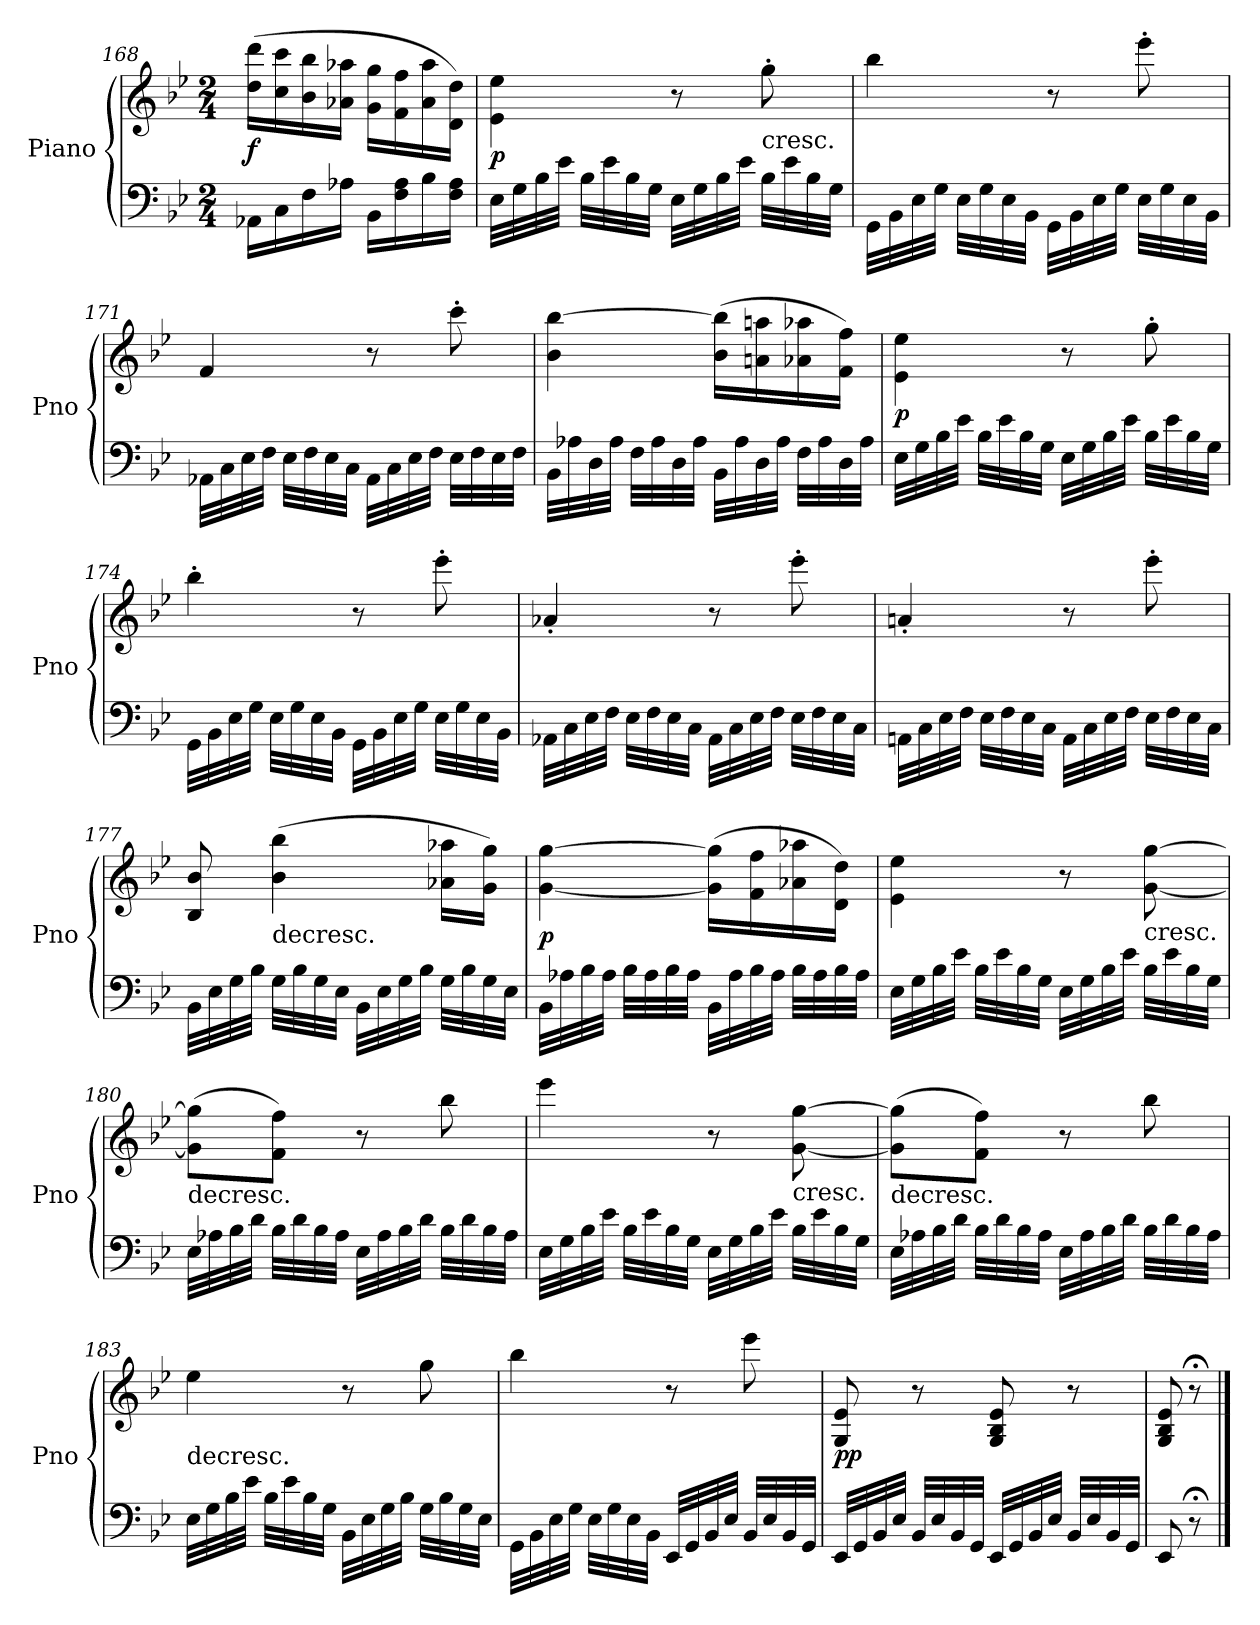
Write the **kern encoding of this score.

**kern	**kern	**dynam
*part1	*part1	*part1
*staff2	*staff1	*staff1/2
*I"Piano	*	*
*I'Pno	*	*
*clefF4	*clefG2	*
*k[b-e-]	*k[b-e-]	*
*M2/4	*M2/4	*
=168	=168	=168
16AA-X\LL	(16dd\ 16ddd\LL	f
16C\	16cc\ 16ccc\	.
16F\	16b-\ 16bb-\	.
16A-X\JJ	16a-X\ 16aa-X\JJ	.
16BB-\LL	16g\ 16gg\LL	.
16F\ 16A-\	16f\ 16ff\	.
16B-\	16a-\ 16aa-\	.
16F\ 16A-\JJ	16d\ 16dd\JJ)	.
=169	=169	=169
32E-\LLL	4e-\ 4ee-\	p
32G\	.	.
32B-\	.	.
32e-\JJJ	.	.
32B-\LLL	.	.
32e-\	.	.
32B-\	.	.
32G\JJJ	.	.
32E-\LLL	8r	.
32G\	.	.
32B-\	.	.
32e-\JJJ	.	.
!	!LO:TX:c:t=cresc.	!
32B-\LLL	8gg'\	.
32e-\	.	.
32B-\	.	.
32G\JJJ	.	.
=170	=170	=170
32GG\LLL	4bb-\	.
32BB-\	.	.
32E-\	.	.
32G\JJJ	.	.
32E-\LLL	.	.
32G\	.	.
32E-\	.	.
32BB-\JJJ	.	.
32GG\LLL	8r	.
32BB-\	.	.
32E-\	.	.
32G\JJJ	.	.
32E-\LLL	8eee-'\	.
32G\	.	.
32E-\	.	.
32BB-\JJJ	.	.
=171	=171	=171
32AA-X\LLL	4f/	.
32C\	.	.
32E-\	.	.
32F\JJJ	.	.
32E-\LLL	.	.
32F\	.	.
32E-\	.	.
32C\JJJ	.	.
32AA-\LLL	8r	.
32C\	.	.
32E-\	.	.
32F\JJJ	.	.
32E-\LLL	8ccc'\	.
32F\	.	.
32E-\	.	.
32F\JJJ	.	.
=172	=172	=172
32BB-\LLL	4b-\ [4bb-\	.
32A-X\	.	.
32D\	.	.
32A-\JJJ	.	.
32F\LLL	.	.
32A-\	.	.
32D\	.	.
32A-\JJJ	.	.
32BB-\LLL	(16b-\ 16bb-]\LL	.
32A-\	.	.
32D\	16an\ 16aan\	.
32A-\JJJ	.	.
32F\LLL	16a-X\ 16aa-X\	.
32A-\	.	.
32D\	16f\ 16ff\JJ)	.
32A-\JJJ	.	.
=173	=173	=173
32E-\LLL	4e-\ 4ee-\	p
32G\	.	.
32B-\	.	.
32e-\JJJ	.	.
32B-\LLL	.	.
32e-\	.	.
32B-\	.	.
32G\JJJ	.	.
32E-\LLL	8r	.
32G\	.	.
32B-\	.	.
32e-\JJJ	.	.
32B-\LLL	8gg'\	.
32e-\	.	.
32B-\	.	.
32G\JJJ	.	.
=174	=174	=174
32GG\LLL	4bb-'\	.
32BB-\	.	.
32E-\	.	.
32G\JJJ	.	.
32E-\LLL	.	.
32G\	.	.
32E-\	.	.
32BB-\JJJ	.	.
32GG\LLL	8r	.
32BB-\	.	.
32E-\	.	.
32G\JJJ	.	.
32E-\LLL	8eee-'\	.
32G\	.	.
32E-\	.	.
32BB-\JJJ	.	.
=175	=175	=175
32AA-X\LLL	4a-X'/	.
32C\	.	.
32E-\	.	.
32F\JJJ	.	.
32E-\LLL	.	.
32F\	.	.
32E-\	.	.
32C\JJJ	.	.
32AA-\LLL	8r	.
32C\	.	.
32E-\	.	.
32F\JJJ	.	.
32E-\LLL	8eee-'\	.
32F\	.	.
32E-\	.	.
32C\JJJ	.	.
=176	=176	=176
32AAn\LLL	4an'/	.
32C\	.	.
32E-\	.	.
32F\JJJ	.	.
32E-\LLL	.	.
32F\	.	.
32E-\	.	.
32C\JJJ	.	.
32AA\LLL	8r	.
32C\	.	.
32E-\	.	.
32F\JJJ	.	.
32E-\LLL	8eee-'\	.
32F\	.	.
32E-\	.	.
32C\JJJ	.	.
=177	=177	=177
32BB-\LLL	8B-/ 8b-/	.
32E-\	.	.
32G\	.	.
32B-\JJJ	.	.
!	!LO:TX:c:t=decresc.	!
32G\LLL	(4b-\ 4bb-\	.
32B-\	.	.
32G\	.	.
32E-\JJJ	.	.
32BB-\LLL	.	.
32E-\	.	.
32G\	.	.
32B-\JJJ	.	.
32G\LLL	16a-X\ 16aa-X\LL	.
32B-\	.	.
32G\	16g\ 16gg\JJ)	.
32E-\JJJ	.	.
=178	=178	=178
32BB-\LLL	[4g\ [4gg\	p
32A-X\	.	.
32B-\	.	.
32A-\JJJ	.	.
32B-\LLL	.	.
32A-\	.	.
32B-\	.	.
32A-\JJJ	.	.
32BB-\LLL	(16g]\ 16gg]\LL	.
32A-\	.	.
32B-\	16f\ 16ff\	.
32A-\JJJ	.	.
32B-\LLL	16a-X\ 16aa-X\	.
32A-\	.	.
32B-\	16d\ 16dd\JJ)	.
32A-\JJJ	.	.
=179	=179	=179
32E-\LLL	4e-\ 4ee-\	.
32G\	.	.
32B-\	.	.
32e-\JJJ	.	.
32B-\LLL	.	.
32e-\	.	.
32B-\	.	.
32G\JJJ	.	.
32E-\LLL	8r	.
32G\	.	.
32B-\	.	.
32e-\JJJ	.	.
!	!LO:TX:c:t=cresc.	!
32B-\LLL	[8g\ [8gg\	.
32e-\	.	.
32B-\	.	.
32G\JJJ	.	.
=180	=180	=180
!	!LO:TX:c:t=decresc.	!
32E-\LLL	(8g]\ 8gg]\L	.
32A-X\	.	.
32B-\	.	.
32d\JJJ	.	.
32B-\LLL	8f\ 8ff\J)	.
32d\	.	.
32B-\	.	.
32A-\JJJ	.	.
32E-\LLL	8r	.
32A-\	.	.
32B-\	.	.
32d\JJJ	.	.
32B-\LLL	8bb-\	.
32d\	.	.
32B-\	.	.
32A-\JJJ	.	.
=181	=181	=181
32E-\LLL	4eee-\	.
32G\	.	.
32B-\	.	.
32e-\JJJ	.	.
32B-\LLL	.	.
32e-\	.	.
32B-\	.	.
32G\JJJ	.	.
32E-\LLL	8r	.
32G\	.	.
32B-\	.	.
32e-\JJJ	.	.
!	!LO:TX:c:t=cresc.	!
32B-\LLL	[8g\ [8gg\	.
32e-\	.	.
32B-\	.	.
32G\JJJ	.	.
=182	=182	=182
!	!LO:TX:c:t=decresc.	!
32E-\LLL	(8g]\ 8gg]\L	.
32A-X\	.	.
32B-\	.	.
32d\JJJ	.	.
32B-\LLL	8f\ 8ff\J)	.
32d\	.	.
32B-\	.	.
32A-\JJJ	.	.
32E-\LLL	8r	.
32A-\	.	.
32B-\	.	.
32d\JJJ	.	.
32B-\LLL	8bb-\	.
32d\	.	.
32B-\	.	.
32A-\JJJ	.	.
=183	=183	=183
!	!LO:TX:c:t=decresc.	!
32E-\LLL	4ee-\	.
32G\	.	.
32B-\	.	.
32e-\JJJ	.	.
32B-\LLL	.	.
32e-\	.	.
32B-\	.	.
32G\JJJ	.	.
32BB-\LLL	8r	.
32E-\	.	.
32G\	.	.
32B-\JJJ	.	.
32G\LLL	8gg\	.
32B-\	.	.
32G\	.	.
32E-\JJJ	.	.
=184	=184	=184
32GG\LLL	4bb-\	.
32BB-\	.	.
32E-\	.	.
32G\JJJ	.	.
32E-\LLL	.	.
32G\	.	.
32E-\	.	.
32BB-\JJJ	.	.
32EE-/LLL	8r	.
32GG/	.	.
32BB-/	.	.
32E-/JJJ	.	.
32BB-/LLL	8eee-\	.
32E-/	.	.
32BB-/	.	.
32GG/JJJ	.	.
=185	=185	=185
32EE-/LLL	8G/ 8e-/	pp
32GG/	.	.
32BB-/	.	.
32E-/JJJ	.	.
32BB-/LLL	8r	.
32E-/	.	.
32BB-/	.	.
32GG/JJJ	.	.
32EE-/LLL	8G/ 8B-/ 8e-/	.
32GG/	.	.
32BB-/	.	.
32E-/JJJ	.	.
32BB-/LLL	8r	.
32E-/	.	.
32BB-/	.	.
32GG/JJJ	.	.
=186	=186	=186
8EE-/	8G/ 8B-/ 8e-/	.
8r;<	8r;<	.
==	==	==
*-	*-	*-
